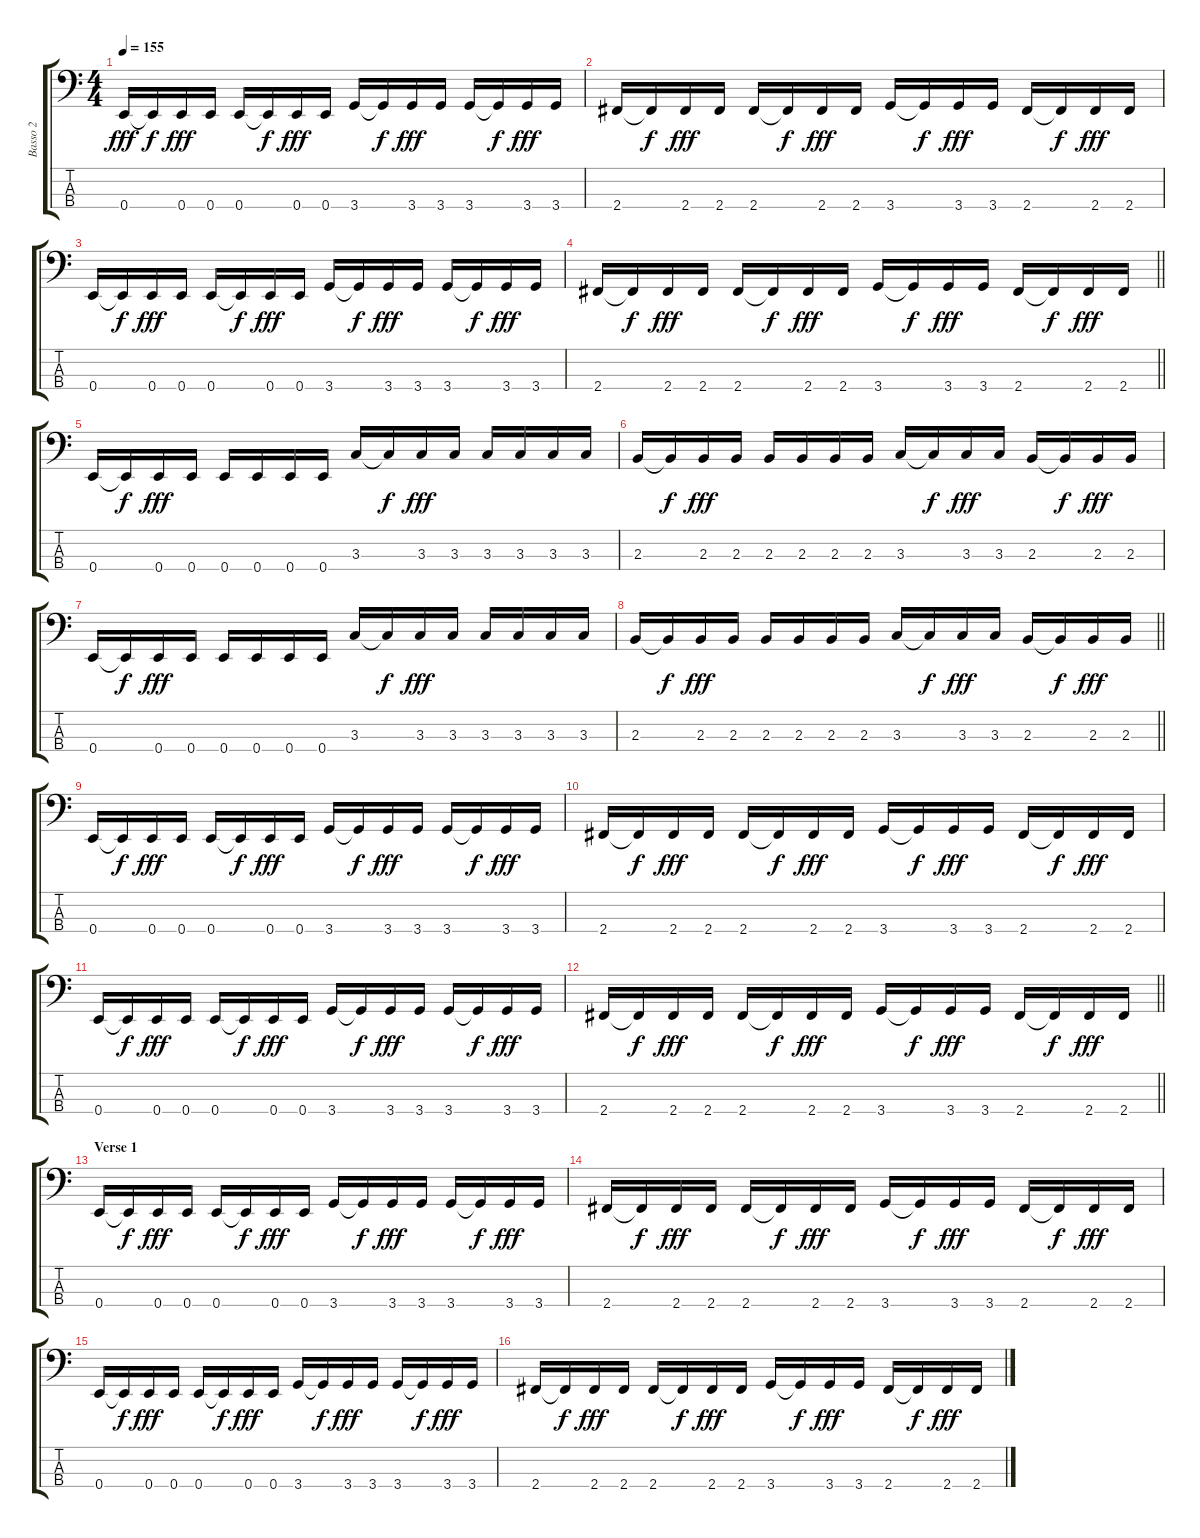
\track ("Basso 2" "Basso 2") {instrument electricbasspick}
\staff {score tabs}
\tuning (G2 D2 A1 E1) {hide}
\ts (4 4)
\tempo 155
\clef f4
\ks c
0.4.16{dy fff} 0.4{t}.16{dy f} 0.4.16{dy fff} 0.4.16 0.4.16 0.4{t}.16{dy f} 0.4.16{dy fff} 0.4.16 3.4.16 3.4{t}.16{dy f} 3.4.16{dy fff} 3.4.16 3.4.16 3.4{t}.16{dy f} 3.4.16{dy fff} 3.4.16 |
2.4.16 2.4{t}.16{dy f} 2.4.16{dy fff} 2.4.16 2.4.16 2.4{t}.16{dy f} 2.4.16{dy fff} 2.4.16 3.4.16 3.4{t}.16{dy f} 3.4.16{dy fff} 3.4.16 2.4.16 2.4{t}.16{dy f} 2.4.16{dy fff} 2.4.16 |
0.4.16 0.4{t}.16{dy f} 0.4.16{dy fff} 0.4.16 0.4.16 0.4{t}.16{dy f} 0.4.16{dy fff} 0.4.16 3.4.16 3.4{t}.16{dy f} 3.4.16{dy fff} 3.4.16 3.4.16 3.4{t}.16{dy f} 3.4.16{dy fff} 3.4.16 |
\barLineRight lightlight
2.4.16 2.4{t}.16{dy f} 2.4.16{dy fff} 2.4.16 2.4.16 2.4{t}.16{dy f} 2.4.16{dy fff} 2.4.16 3.4.16 3.4{t}.16{dy f} 3.4.16{dy fff} 3.4.16 2.4.16 2.4{t}.16{dy f} 2.4.16{dy fff} 2.4.16 |
0.4.16 0.4{t}.16{dy f} 0.4.16{dy fff} 0.4.16 0.4.16 0.4.16 0.4.16 0.4.16 3.3.16 3.3{t}.16{dy f} 3.3.16{dy fff} 3.3.16 3.3.16 3.3.16 3.3.16 3.3.16 |
2.3.16 2.3{t}.16{dy f} 2.3.16{dy fff} 2.3.16 2.3.16 2.3.16 2.3.16 2.3.16 3.3.16 3.3{t}.16{dy f} 3.3.16{dy fff} 3.3.16 2.3.16 2.3{t}.16{dy f} 2.3.16{dy fff} 2.3.16 |
0.4.16 0.4{t}.16{dy f} 0.4.16{dy fff} 0.4.16 0.4.16 0.4.16 0.4.16 0.4.16 3.3.16 3.3{t}.16{dy f} 3.3.16{dy fff} 3.3.16 3.3.16 3.3.16 3.3.16 3.3.16 |
\barLineRight lightlight
2.3.16 2.3{t}.16{dy f} 2.3.16{dy fff} 2.3.16 2.3.16 2.3.16 2.3.16 2.3.16 3.3.16 3.3{t}.16{dy f} 3.3.16{dy fff} 3.3.16 2.3.16 2.3{t}.16{dy f} 2.3.16{dy fff} 2.3.16 |
0.4.16 0.4{t}.16{dy f} 0.4.16{dy fff} 0.4.16 0.4.16 0.4{t}.16{dy f} 0.4.16{dy fff} 0.4.16 3.4.16 3.4{t}.16{dy f} 3.4.16{dy fff} 3.4.16 3.4.16 3.4{t}.16{dy f} 3.4.16{dy fff} 3.4.16 |
2.4.16 2.4{t}.16{dy f} 2.4.16{dy fff} 2.4.16 2.4.16 2.4{t}.16{dy f} 2.4.16{dy fff} 2.4.16 3.4.16 3.4{t}.16{dy f} 3.4.16{dy fff} 3.4.16 2.4.16 2.4{t}.16{dy f} 2.4.16{dy fff} 2.4.16 |
0.4.16 0.4{t}.16{dy f} 0.4.16{dy fff} 0.4.16 0.4.16 0.4{t}.16{dy f} 0.4.16{dy fff} 0.4.16 3.4.16 3.4{t}.16{dy f} 3.4.16{dy fff} 3.4.16 3.4.16 3.4{t}.16{dy f} 3.4.16{dy fff} 3.4.16 |
\barLineRight lightlight
2.4.16 2.4{t}.16{dy f} 2.4.16{dy fff} 2.4.16 2.4.16 2.4{t}.16{dy f} 2.4.16{dy fff} 2.4.16 3.4.16 3.4{t}.16{dy f} 3.4.16{dy fff} 3.4.16 2.4.16 2.4{t}.16{dy f} 2.4.16{dy fff} 2.4.16 |
\section ("" "Verse 1")
0.4.16 0.4{t}.16{dy f} 0.4.16{dy fff} 0.4.16 0.4.16 0.4{t}.16{dy f} 0.4.16{dy fff} 0.4.16 3.4.16 3.4{t}.16{dy f} 3.4.16{dy fff} 3.4.16 3.4.16 3.4{t}.16{dy f} 3.4.16{dy fff} 3.4.16 |
2.4.16 2.4{t}.16{dy f} 2.4.16{dy fff} 2.4.16 2.4.16 2.4{t}.16{dy f} 2.4.16{dy fff} 2.4.16 3.4.16 3.4{t}.16{dy f} 3.4.16{dy fff} 3.4.16 2.4.16 2.4{t}.16{dy f} 2.4.16{dy fff} 2.4.16 |
0.4.16 0.4{t}.16{dy f} 0.4.16{dy fff} 0.4.16 0.4.16 0.4{t}.16{dy f} 0.4.16{dy fff} 0.4.16 3.4.16 3.4{t}.16{dy f} 3.4.16{dy fff} 3.4.16 3.4.16 3.4{t}.16{dy f} 3.4.16{dy fff} 3.4.16 |
2.4.16 2.4{t}.16{dy f} 2.4.16{dy fff} 2.4.16 2.4.16 2.4{t}.16{dy f} 2.4.16{dy fff} 2.4.16 3.4.16 3.4{t}.16{dy f} 3.4.16{dy fff} 3.4.16 2.4.16 2.4{t}.16{dy f} 2.4.16{dy fff} 2.4.16
